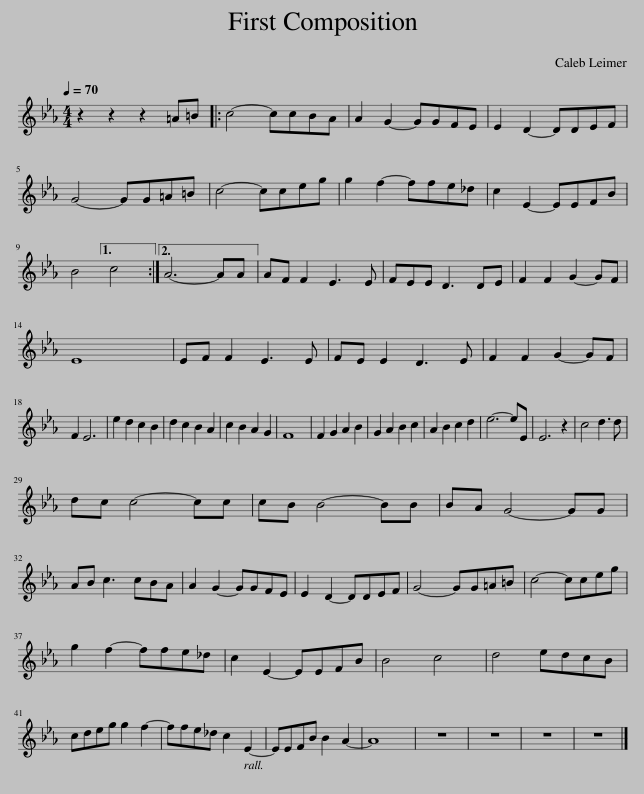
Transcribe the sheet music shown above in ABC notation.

X:1
L:1/8
Q:1/4=70
M:4/4
I:linebreak $
K:Eb
V:1 treble
V:1
 z2 z2 z2 =A=B |: c4- ccBA | A2 G2- GGFE | E2 D2- DDEF |$ G4- GG=A=B | %5
 c4- cceg | g2 f2- ffe_d | c2 E2- EEFB |$ B4 c4 :|2 A6- AA || %10
 AF F2 E3 E | FEE D3 DE | F2 F2 G2- GF |$ E8 | EF F2 E3 E | %15
 FE E2 D3 E | F2 F2 G2- GF |$ F2 E6 | e2 d2 c2 B2 | d2 c2 B2 A2 | %20
 c2 B2 A2 G2 | F8 | F2 G2 A2 B2 | G2 A2 B2 c2 | A2 B2 c2 d2 | %25
 e6- eE | E6 z2 | c4 d3 d |$ dc c4- cc | cB B4- BB | %30
 BA G4- GG |$ AB c3 cBA | A2 G2- GGFE | E2 D2- DDEF | G4- GG=A=B | %35
 c4- cceg |$ g2 f2- ffe_d | c2 E2- EEFB | B4 c4 | d4 edcB |$ %40
 cdeg g2 f2- | ffe_d c2 E2- | EEFB B2 A2- | A8 | z8 | %45
 z8 | z8 | z8 |] %48
